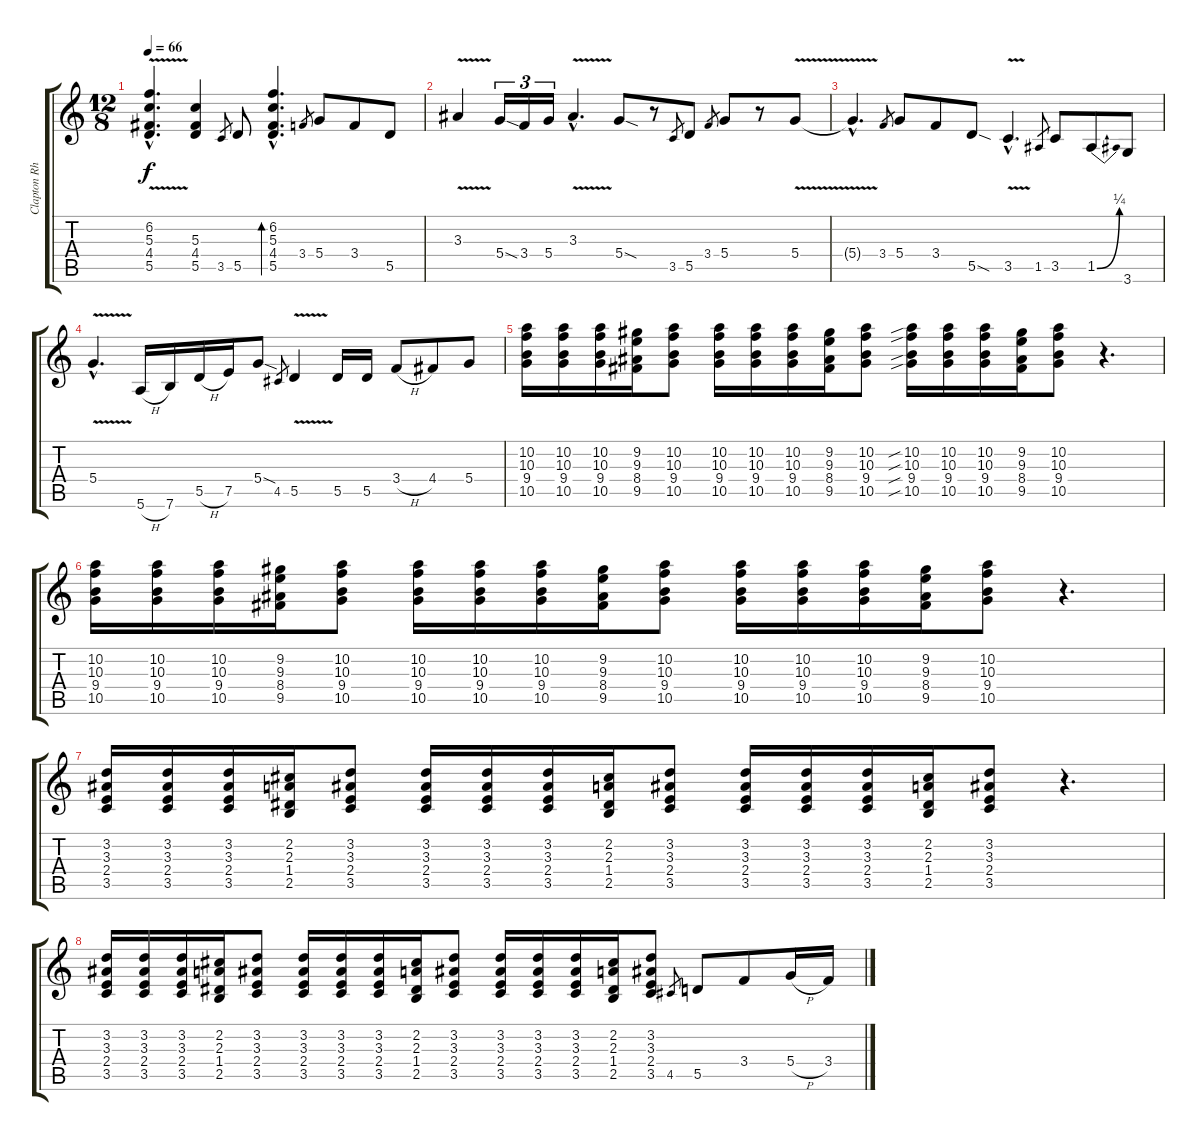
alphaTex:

\track ("Clapton Rhythm" "Clapton Rh") {instrument overdrivenguitar}
\staff {score tabs}
\tuning (E4 B3 G3 D3 A2 E2) {hide}
\ts (12 8)
\tempo 66
\clef g2
\ks c
(6.2{v hac} 5.3{v hac} 4.4{v hac} 5.5{v hac}).4{d dy f} (5.3 4.4 5.5).4 3.5.8{gr} 5.5.8 (6.2{hac} 5.3{hac} 4.4{hac} 5.5{hac}).4{d bd 120} 3.4.8{gr} 5.4.8 3.4.8 5.5.8 |
3.3{v}.4 5.4{sod}.16{tu (3 2)} 3.4.16{tu (3 2)} 5.4.16{tu (3 2)} 3.3{v hac}.4{d} 5.4{sod}.8 r.8 3.5.8{gr} 5.5.8 3.4.8{gr} 5.4.8 r.8 5.4{v}.8 |
5.4{hac t}.4{d} 3.4.8{gr} 5.4.8 3.4.8 5.5{sod}.8 3.5{v hac}.4{d} 1.5.8{gr} 3.5.8 1.5{be (bend 0 0 60 1)}.8 3.6.8 |
5.4{v hac}.4{d} 5.6{h}.16 7.6.16 5.5{h}.16 7.5.16 5.4{sod}.8 4.5.8{gr} 5.5{v}.4 5.5.16 5.5.16 3.4{h}.8 4.4.8 5.4.8 |
(10.2 10.3 9.4 10.5).16 (10.2 10.3 9.4 10.5).16 (10.2 10.3 9.4 10.5).16 (9.2 9.3 8.4 9.5).16 (10.2 10.3 9.4 10.5).8 (10.2 10.3 9.4 10.5).16 (10.2 10.3 9.4 10.5).16 (10.2 10.3 9.4 10.5).16 (9.2 9.3 8.4 9.5).16 (10.2 10.3 9.4 10.5).8 (10.2{sib} 10.3{sib} 9.4{sib} 10.5{sib}).16 (10.2 10.3 9.4 10.5).16 (10.2 10.3 9.4 10.5).16 (9.2 9.3 8.4 9.5).16 (10.2 10.3 9.4 10.5).8 r.4{d} |
(10.2 10.3 9.4 10.5).16 (10.2 10.3 9.4 10.5).16 (10.2 10.3 9.4 10.5).16 (9.2 9.3 8.4 9.5).16 (10.2 10.3 9.4 10.5).8 (10.2 10.3 9.4 10.5).16 (10.2 10.3 9.4 10.5).16 (10.2 10.3 9.4 10.5).16 (9.2 9.3 8.4 9.5).16 (10.2 10.3 9.4 10.5).8 (10.2 10.3 9.4 10.5).16 (10.2 10.3 9.4 10.5).16 (10.2 10.3 9.4 10.5).16 (9.2 9.3 8.4 9.5).16 (10.2 10.3 9.4 10.5).8 r.4{d} |
(3.2 3.3 2.4 3.5).16 (3.2 3.3 2.4 3.5).16 (3.2 3.3 2.4 3.5).16 (2.2 2.3 1.4 2.5).16 (3.2 3.3 2.4 3.5).8 (3.2 3.3 2.4 3.5).16 (3.2 3.3 2.4 3.5).16 (3.2 3.3 2.4 3.5).16 (2.2 2.3 1.4 2.5).16 (3.2 3.3 2.4 3.5).8 (3.2 3.3 2.4 3.5).16 (3.2 3.3 2.4 3.5).16 (3.2 3.3 2.4 3.5).16 (2.2 2.3 1.4 2.5).16 (3.2 3.3 2.4 3.5).8 r.4{d} |
(3.2 3.3 2.4 3.5).16 (3.2 3.3 2.4 3.5).16 (3.2 3.3 2.4 3.5).16 (2.2 2.3 1.4 2.5).16 (3.2 3.3 2.4 3.5).8 (3.2 3.3 2.4 3.5).16 (3.2 3.3 2.4 3.5).16 (3.2 3.3 2.4 3.5).16 (2.2 2.3 1.4 2.5).16 (3.2 3.3 2.4 3.5).8 (3.2 3.3 2.4 3.5).16 (3.2 3.3 2.4 3.5).16 (3.2 3.3 2.4 3.5).16 (2.2 2.3 1.4 2.5).16 (3.2 3.3 2.4 3.5).8 4.5.8{gr} 5.5.8 3.4.8 5.4{h}.16 3.4.16
